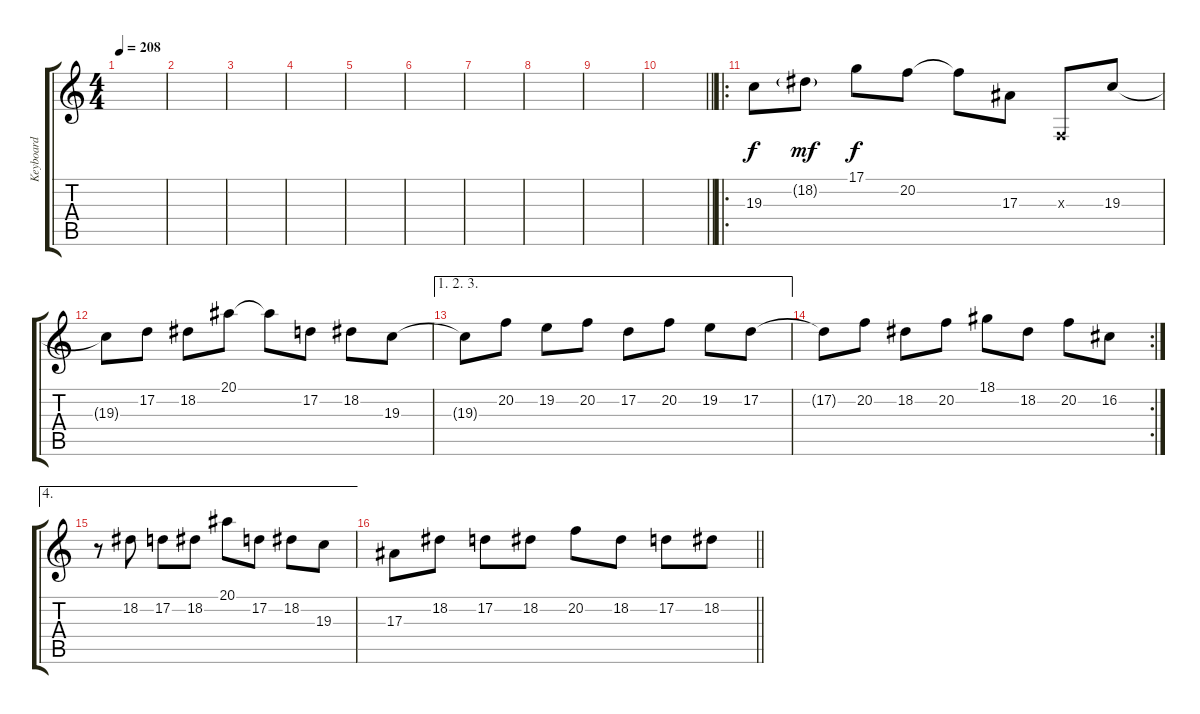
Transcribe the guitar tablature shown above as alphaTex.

\track ("Keyboard" "Keyboard") {instrument stringensemble1}
\staff {score tabs}
\tuning (D4 A3 F3 C3 G2 C2) {hide}
\ts (4 4)
\tempo 208
\clef g2
\ks c
|
|
|
|
|
|
|
|
|
\barLineRight lightlight
|
\ro
19.3.8{dy f volume 11 balance 4 instrument lead2sawtooth} 18.2{g}.8{dy mf} 17.1.8{dy f} 20.2.8 20.2{t}.8 17.3.8 0.3{x}.8 19.3.8 |
19.3{t}.8 17.2.8 18.2.8 20.1.8 20.1{t}.8 17.2.8 18.2.8 19.3.8 |
\ae (1 2 3)
19.3{t}.8 20.2.8 19.2.8 20.2.8 17.2.8 20.2.8 19.2.8 17.2.8 |
\rc 2
17.2{t}.8 20.2.8 18.2.8 20.2.8 18.1.8 18.2.8 20.2.8 16.2.8 |
\ae 4
r.8 18.2.8 17.2.8 18.2.8 20.1.8 17.2.8 18.2.8 19.3.8 |
\barLineRight lightlight
17.3.8 18.2.8 17.2.8 18.2.8 20.2.8 18.2.8 17.2.8 18.2.8
